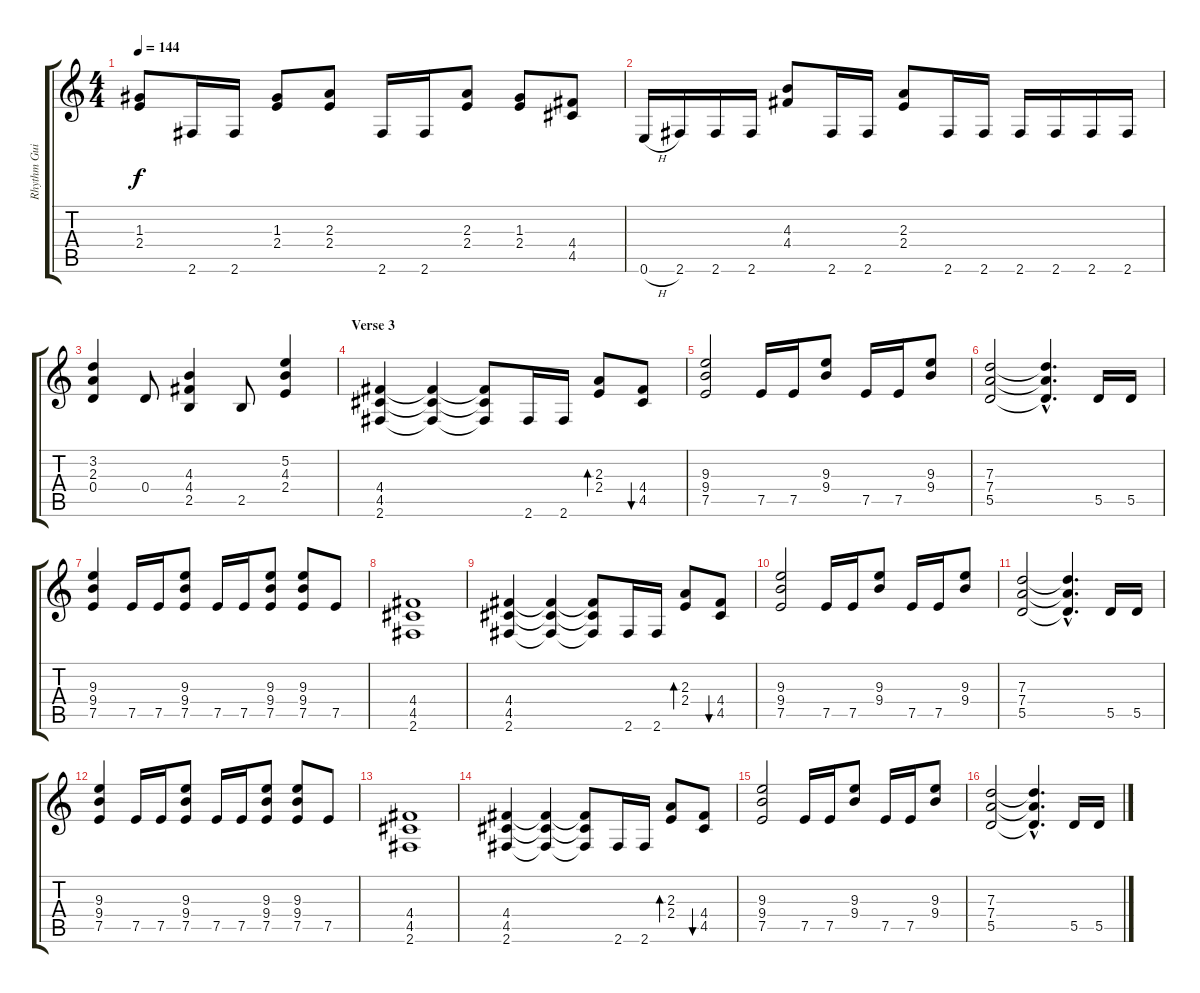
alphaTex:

\track ("Rhythm Guitar" "Rhythm Gui") {instrument distortionguitar}
\staff {score tabs}
\tuning (E4 B3 G3 D3 A2 E2) {hide}
\ts (4 4)
\tempo 144
\clef g2
\ks c
(1.3 2.4).8{dy f} 2.6.16 2.6.16 (1.3 2.4).8 (2.3 2.4).8 2.6.16 2.6.16 (2.3 2.4).8 (1.3 2.4).8 (4.4 4.5).8 |
0.6{h}.16 2.6.16 2.6.16 2.6.16 (4.3 4.4).8 2.6.16 2.6.16 (2.3 2.4).8 2.6.16 2.6.16 2.6.16 2.6.16 2.6.16 2.6.16 |
(3.2 2.3 0.4).4 0.4.8 (4.3 4.4 2.5).4 2.5.8 (5.2 4.3 2.4).4 |
\section ("" "Verse 3")
(4.4 4.5 2.6).4 (4.4{t} 4.5{t} 2.6{t}).4 (4.4{t} 4.5{t} 2.6{t}).8 2.6.16 2.6.16 (2.3 2.4).8{bd 60} (4.4 4.5).8{bu 60} |
(9.3 9.4 7.5).2 7.5.16 7.5.16 (9.3 9.4).8 7.5.16 7.5.16 (9.3 9.4).8 |
(7.3 7.4 5.5).2 (7.3{hac t} 7.4{hac t} 5.5{hac t}).4{d} 5.5.16 5.5.16 |
(9.3 9.4 7.5).4 7.5.16 7.5.16 (9.3 9.4 7.5).8 7.5.16 7.5.16 (9.3 9.4 7.5).8 (9.3 9.4 7.5).8 7.5.8 |
(4.4 4.5 2.6).1 |
(4.4 4.5 2.6).4 (4.4{t} 4.5{t} 2.6{t}).4 (4.4{t} 4.5{t} 2.6{t}).8 2.6.16 2.6.16 (2.3 2.4).8{bd 60} (4.4 4.5).8{bu 60} |
(9.3 9.4 7.5).2 7.5.16 7.5.16 (9.3 9.4).8 7.5.16 7.5.16 (9.3 9.4).8 |
(7.3 7.4 5.5).2 (7.3{hac t} 7.4{hac t} 5.5{hac t}).4{d} 5.5.16 5.5.16 |
(9.3 9.4 7.5).4 7.5.16 7.5.16 (9.3 9.4 7.5).8 7.5.16 7.5.16 (9.3 9.4 7.5).8 (9.3 9.4 7.5).8 7.5.8 |
(4.4 4.5 2.6).1 |
(4.4 4.5 2.6).4 (4.4{t} 4.5{t} 2.6{t}).4 (4.4{t} 4.5{t} 2.6{t}).8 2.6.16 2.6.16 (2.3 2.4).8{bd 60} (4.4 4.5).8{bu 60} |
(9.3 9.4 7.5).2 7.5.16 7.5.16 (9.3 9.4).8 7.5.16 7.5.16 (9.3 9.4).8 |
(7.3 7.4 5.5).2 (7.3{hac t} 7.4{hac t} 5.5{hac t}).4{d} 5.5.16 5.5.16
